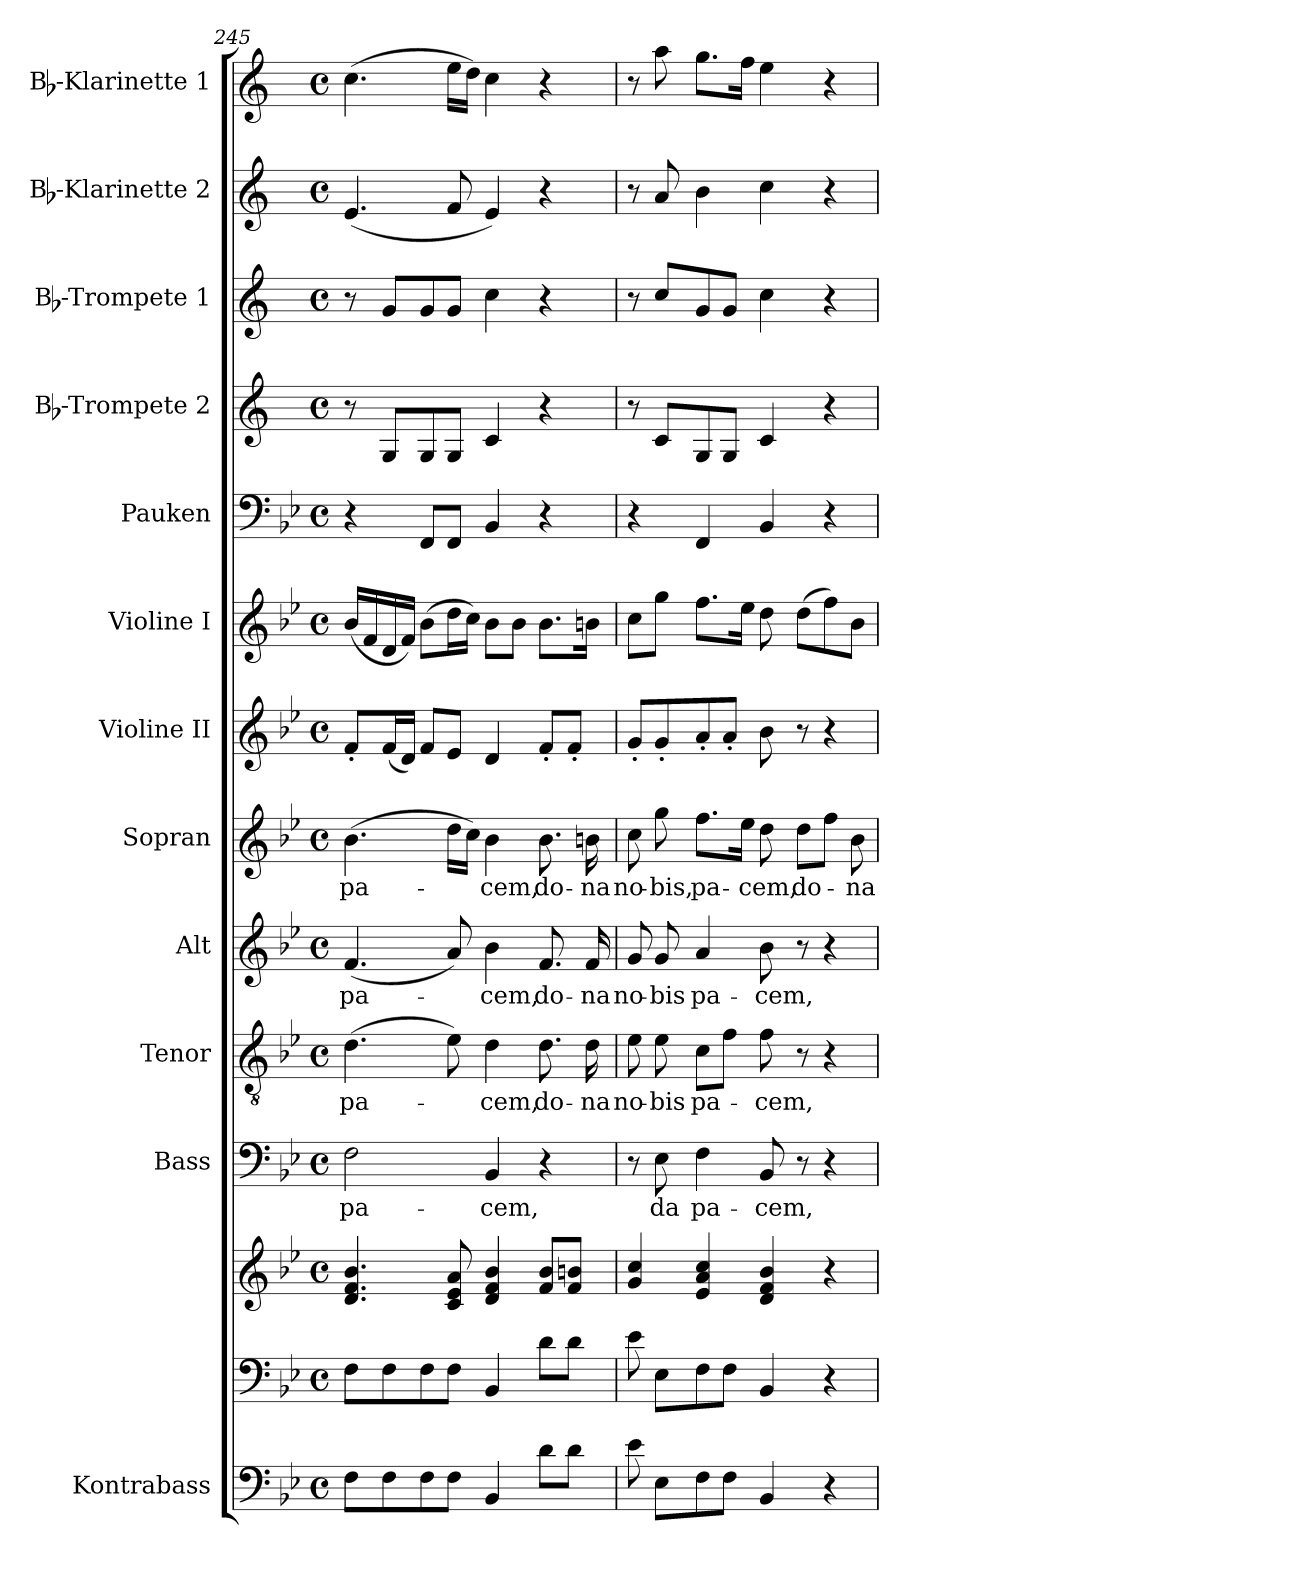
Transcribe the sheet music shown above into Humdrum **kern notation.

**kern	**kern	**kern	**kern	**text	**kern	**text	**kern	**text	**kern	**text	**kern	**kern	**kern	**kern	**kern	**kern	**kern
*part13	*part12	*part12	*part11	*part11	*part10	*part10	*part9	*part9	*part8	*part8	*part7	*part6	*part5	*part4	*part3	*part2	*part1
*staff14	*staff13	*staff12	*staff11	*staff11	*staff10	*staff10	*staff9	*staff9	*staff8	*staff8	*staff7	*staff6	*staff5	*staff4	*staff3	*staff2	*staff1
*I"Kontrabass	*	*	*I"Bass	*	*I"Tenor	*	*I"Alt	*	*I"Sopran	*	*I"Violine II	*I"Violine I	*I"Pauken	*I"Bb-Trompete 2	*I"Bb-Trompete 1	*I"Bb-Klarinette 2	*I"Bb-Klarinette 1
*I'Kb.	*	*	*I'B.	*	*I'T.	*	*I'A.	*	*I'S.	*	*I'Vl. II	*I'Vl. I	*I'Pk.	*I'Bb Trp. 2	*I'Bb Trp. 1	*I'Bb Kl. 2	*I'Bb Kl. 1
*clefF4	*clefF4	*clefG2	*clefF4	*	*clefGv2	*	*clefG2	*	*clefG2	*	*clefG2	*clefG2	*clefF4	*clefG2	*clefG2	*clefG2	*clefG2
*ITrd7c12	*	*	*	*	*	*	*	*	*	*	*	*	*	*ITrd1c2	*ITrd1c2	*ITrd1c2	*ITrd1c2
*k[b-e-]	*k[b-e-]	*k[b-e-]	*k[b-e-]	*	*k[b-e-]	*	*k[b-e-]	*	*k[b-e-]	*	*k[b-e-]	*k[b-e-]	*k[b-e-]	*k[b-e-]	*k[b-e-]	*k[b-e-]	*k[b-e-]
*B-:	*B-:	*B-:	*B-:	*	*B-:	*	*B-:	*	*B-:	*	*B-:	*B-:	*B-:	*B-:	*B-:	*B-:	*B-:
*M4/4	*M4/4	*M4/4	*M4/4	*	*M4/4	*	*M4/4	*	*M4/4	*	*M4/4	*M4/4	*M4/4	*M4/4	*M4/4	*M4/4	*M4/4
*met(c)	*met(c)	*met(c)	*met(c)	*	*met(c)	*	*met(c)	*	*met(c)	*	*met(c)	*met(c)	*met(c)	*met(c)	*met(c)	*met(c)	*met(c)
=245	=245	=245	=245	=245	=245	=245	=245	=245	=245	=245	=245	=245	=245	=245	=245	=245	=245
!	!	!	!	!LO:LY:b	!	!LO:LY:b	!	!LO:LY:b	!	!LO:LY:b	!	!	!	!	!	!	!
8FF\L	8F\L	4.d/ 4.f/ 4.b-/	2F\	pa-	(>4.d\	pa-	(<4.f/	pa-	(>4.b-\	pa-	8f'</L	(<16b-/LL	4r	8r	8r	(<4.d/	(>4.b-\
.	.	.	.	.	.	.	.	.	.	.	.	16f/	.	.	.	.	.
8FF\	8F\	.	.	.	.	.	.	.	.	.	(<16f/L	16d/	.	8F/L	8f/L	.	.
.	.	.	.	.	.	.	.	.	.	.	16d/JJ)	16f/JJ)	.	.	.	.	.
8FF\	8F\	.	.	.	.	.	.	.	.	.	8f/L	(>8b-\L	8FF/L	8F/	8f/	.	.
8FF\J	8F\J	8c/ 8e-/ 8a/	.	.	8e-\)	.	8a/)	.	16dd\LL	.	8e-/J	16dd\L	8FF/J	8F/J	8f/J	8e-/	16dd\LL
.	.	.	.	.	.	.	.	.	16cc\JJ)	.	.	16cc\JJ)	.	.	.	.	16cc\JJ)
!	!	!	!	!LO:LY:b	!	!LO:LY:b	!	!LO:LY:b	!	!LO:LY:b	!	!	!	!	!	!	!
4BBB-/	4BB-/	4d/ 4f/ 4b-/	4BB-/	-cem,	4d\	-cem,	4b-\	-cem,	4b-\	-cem,	4d/	8b-\L	4BB-/	4B-/	4b-\	4d/)	4b-\
.	.	.	.	.	.	.	.	.	.	.	.	8b-\J	.	.	.	.	.
!	!	!	!	!	!	!LO:LY:b	!	!LO:LY:b	!	!LO:LY:b	!	!	!	!	!	!	!
8D\L	8d\L	8f/ 8b-/L	4r	.	8.d\	do-	8.f/	do-	8.b-\	do-	8f'</L	8.b-\L	4r	4r	4r	4r	4r
8D\J	8d\J	8f/ 8bn/J	.	.	.	.	.	.	.	.	8f'</J	.	.	.	.	.	.
!	!	!	!	!	!	!LO:LY:b	!	!LO:LY:b	!	!LO:LY:b	!	!	!	!	!	!	!
.	.	.	.	.	16d\	-na	16f/	-na	16bn\	-na	.	16bn\Jk	.	.	.	.	.
=246	=246	=246	=246	=246	=246	=246	=246	=246	=246	=246	=246	=246	=246	=246	=246	=246	=246
!	!	!	!	!	!	!LO:LY:b	!	!LO:LY:b	!	!LO:LY:b	!	!	!	!	!	!	!
8E-\	8e-\	4g/ 4cc/	8r	.	8e-\	no-	8g/	no-	8cc\	no-	8g'</L	8cc\L	4r	8r	8r	8r	8r
!	!	!	!	!LO:LY:b	!	!LO:LY:b	!	!LO:LY:b	!	!LO:LY:b	!	!	!	!	!	!	!
8EE-\L	8E-\L	.	8E-\	da	8e-\	-bis	8g/	-bis	8gg\	-bis,	8g'</	8gg\J	.	8B-/L	8b-/L	8g/	8gg\
!	!	!	!	!LO:LY:b	!	!LO:LY:b	!	!LO:LY:b	!	!LO:LY:b	!	!	!	!	!	!	!
8FF\	8F\	4e-/ 4a/ 4cc/	4F\	pa-	8c\L	pa-	4a/	pa-	8.ff\L	pa-	8a'</	8.ff\L	4FF/	8F/	8f/	4a\	8.ff\L
8FF\J	8F\J	.	.	.	8f\J	.	.	.	.	.	8a'</J	.	.	8F/J	8f/J	.	.
.	.	.	.	.	.	.	.	.	16ee-\Jk	.	.	16ee-\Jk	.	.	.	.	16ee-\Jk
!	!	!	!	!LO:LY:b	!	!LO:LY:b	!	!LO:LY:b	!	!LO:LY:b	!	!	!	!	!	!	!
4BBB-/	4BB-/	4d/ 4f/ 4b-/	8BB-/	-cem,	8f\	-cem,	8b-\	-cem,	8dd\	-cem,	8b-\	8dd\	4BB-/	4B-/	4b-\	4b-\	4dd\
!	!	!	!	!	!	!	!	!	!	!LO:LY:b	!	!	!	!	!	!	!
.	.	.	8r	.	8r	.	8r	.	8dd\L	do-	8r	(>8dd\L	.	.	.	.	.
4r	4r	4r	4r	.	4r	.	4r	.	8ff\J	.	4r	8ff\)	4r	4r	4r	4r	4r
!	!	!	!	!	!	!	!	!	!	!LO:LY:b	!	!	!	!	!	!	!
.	.	.	.	.	.	.	.	.	8b-\	-na	.	8b-\J	.	.	.	.	.
=	=	=	=	=	=	=	=	=	=	=	=	=	=	=	=	=	=
*-	*-	*-	*-	*-	*-	*-	*-	*-	*-	*-	*-	*-	*-	*-	*-	*-	*-
